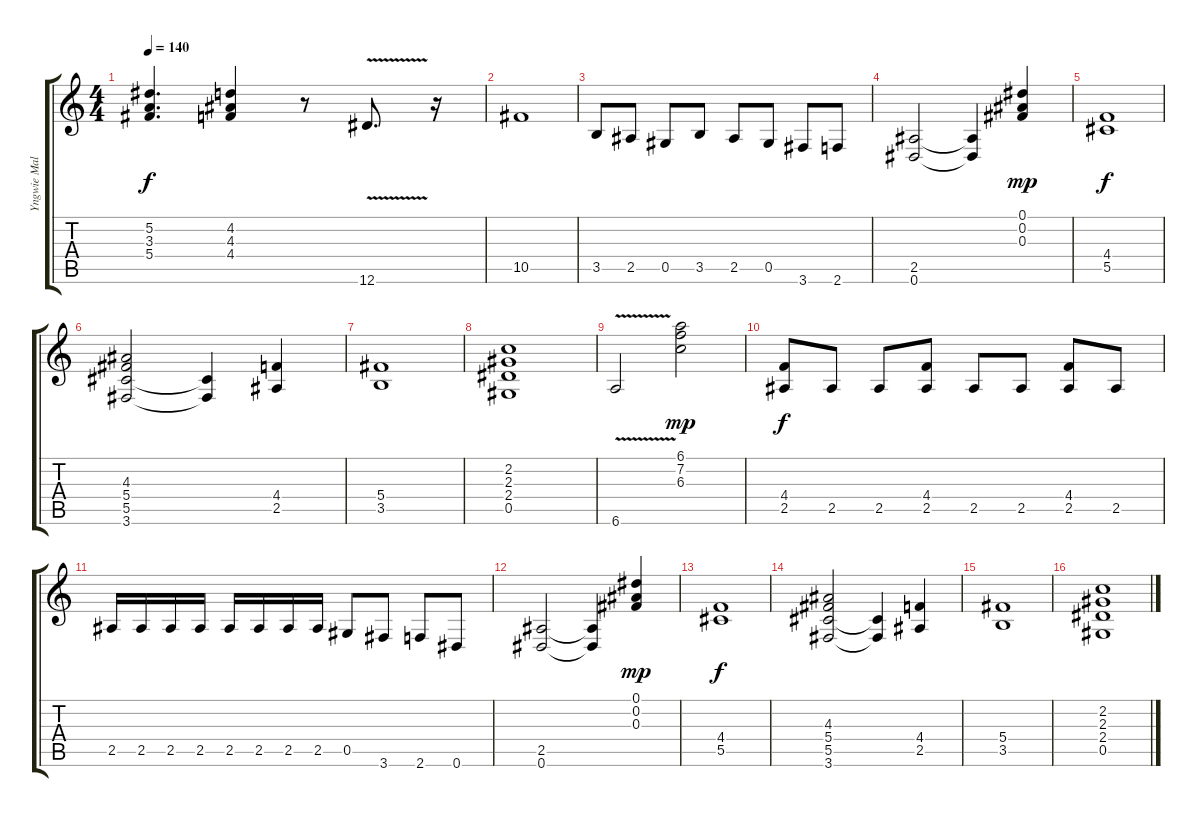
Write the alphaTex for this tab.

\track ("Yngwie Malmsteen" "Yngwie Mal") {instrument distortionguitar}
\staff {score tabs}
\tuning (Eb4 Bb3 Gb3 Db3 Ab2 Eb2) {hide}
\ts (4 4)
\tempo 140
\clef g2
\ks c
(5.2 3.3 5.4).4{d dy f} (4.2 4.3 4.4).4 r.8 12.6{v}.8{d} r.16 |
10.5.1 |
3.5.8 2.5.8 0.5.8 3.5.8 2.5.8 0.5.8 3.6.8 2.6.8 |
(2.5 0.6).2 (2.5{t} 0.6{t}).4 (0.1 0.2 0.3).4{dy mp} |
(4.4 5.5).1{dy f} |
(4.3 5.4 5.5 3.6).2 (5.5{t} 3.6{t}).4 (4.4 2.5).4 |
(5.4 3.5).1 |
(2.2 2.3 2.4 0.5).1 |
6.6{v}.2 (6.1 7.2 6.3).2{dy mp} |
(4.4 2.5).8{dy f} 2.5.8 2.5.8 (4.4 2.5).8 2.5.8 2.5.8 (4.4 2.5).8 2.5.8 |
2.5.16 2.5.16 2.5.16 2.5.16 2.5.16 2.5.16 2.5.16 2.5.16 0.5.8 3.6.8 2.6.8 0.6.8 |
(2.5 0.6).2 (2.5{t} 0.6{t}).4 (0.1 0.2 0.3).4{dy mp} |
(4.4 5.5).1{dy f} |
(4.3 5.4 5.5 3.6).2 (5.5{t} 3.6{t}).4 (4.4 2.5).4 |
(5.4 3.5).1 |
(2.2 2.3 2.4 0.5).1
